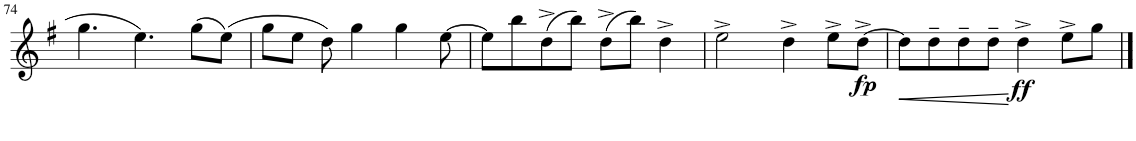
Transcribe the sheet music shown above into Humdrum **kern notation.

**kern	**dynam
*part1	*part1
*staff1	*staff1
*I"Tenor Saxophone	*
*I'Ten. Sax.	*
!!LO:PB:g=z
*clefG2	*
*Trd8c14	*
*k[f#]	*
*M4/4	*
*met(c)	*
=74	=74
4.gg\	.
4.ee\	.
(8gg\L	.
(8ee\J)	.
=75	=75
8gg\L	.
8ee\J	.
8dd\)	.
4gg\	.
4gg\	.
[8ee\	.
=76	=76
8ee\L]	.
8bb\	.
(8dd^\	.
8bb\J)	.
(8dd^\L	.
8bb\J)	.
4dd^\	.
=77	=77
2ee^\	.
4dd^\	.
8ee^\L	.
!	!LO:DY:b
[8dd^\J	fp
=78	=78
!	!LO:HP:b
8dd\L]	<
8dd~\	.
8dd~\	.
8dd~\J	.
!	!LO:DY:n=1:b
4dd^\	[ ff
8ee^\L	.
8gg\J	.
==	==
*-	*-
